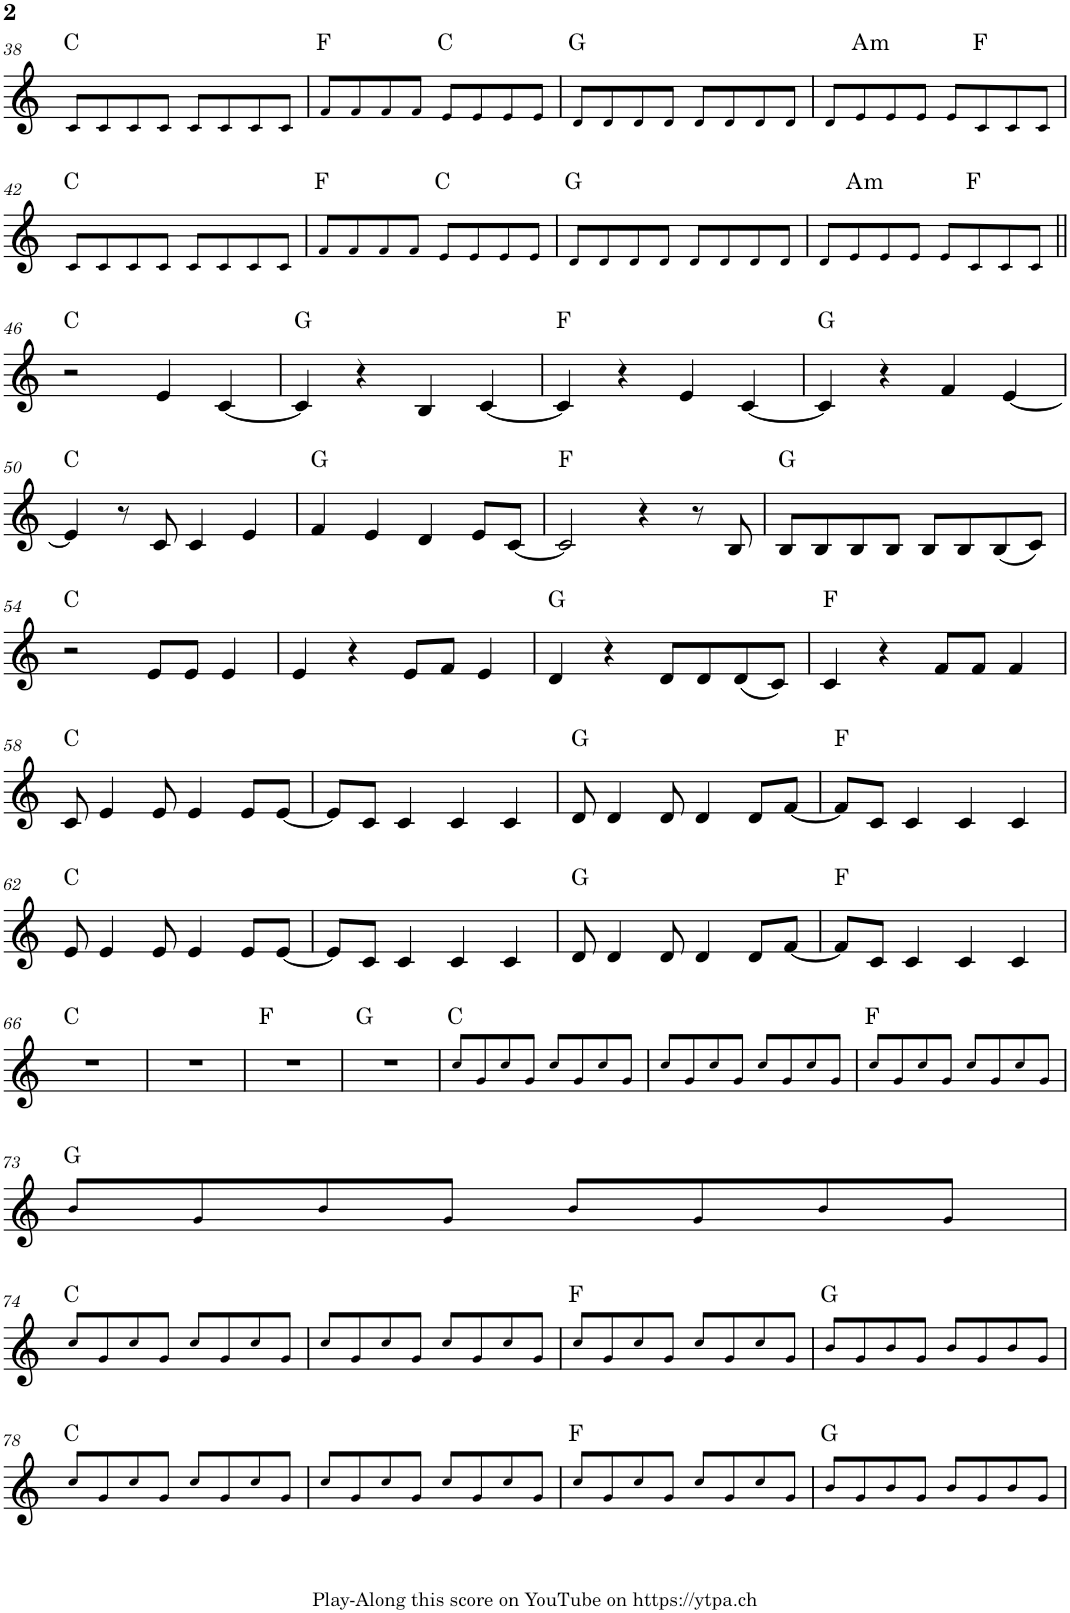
**kern	**harte
*part1	*part1
*staff1	*
*I"Piano	*
*I'Pno.	*
!!LO:PB:g=z
*clefG2	*
*k[]	*
*M4/4	*
=38	=38
8c!/L	C:maj
8c!/	.
8c!/	.
8c!/J	.
8c!/L	.
8c!/	.
8c!/	.
8c!/J	.
=39	=39
8f!/L	F:maj
8f!/	.
8f!/	.
8f!/J	.
8e!/L	C:maj
8e!/	.
8e!/	.
8e!/J	.
=40	=40
8d!/L	G:maj
8d!/	.
8d!/	.
8d!/J	.
8d!/L	.
8d!/	.
8d!/	.
8d!/J	.
=41	=41
8d!/L	.
!	!LO:H:kt=m
8e!/	A:min
8e!/	.
8e!/J	.
8e!/L	.
8c!/	F:maj
8c!/	.
8c!/J	.
!!LO:LB:g=z
=42	=42
8c!/L	C:maj
8c!/	.
8c!/	.
8c!/J	.
8c!/L	.
8c!/	.
8c!/	.
8c!/J	.
=43	=43
8f!/L	F:maj
8f!/	.
8f!/	.
8f!/J	.
8e!/L	C:maj
8e!/	.
8e!/	.
8e!/J	.
=44	=44
8d!/L	G:maj
8d!/	.
8d!/	.
8d!/J	.
8d!/L	.
8d!/	.
8d!/	.
8d!/J	.
=45	=45
8d!/L	.
!	!LO:H:kt=m
8e!/	A:min
8e!/	.
8e!/J	.
8e!/L	.
8c!/	F:maj
8c!/	.
8c!/J	.
!!LO:LB:g=z
=46||	=46||
2r	C:maj
4e/	.
[4c/	.
=47	=47
4c/]	G:maj
4r	.
4B/	.
[4c/	.
=48	=48
4c/]	F:maj
4r	.
4e/	.
[4c/	.
=49	=49
4c/]	G:maj
4r	.
4f/	.
[4e/	.
!!LO:LB:g=z
=50	=50
4e/]	C:maj
8r	.
8c/	.
4c/	.
4e/	.
=51	=51
4f/	G:maj
4e/	.
4d/	.
8e/L	.
[8c/J	.
=52	=52
2c/]	F:maj
4r	.
8r	.
8B/	.
=53	=53
8B/L	G:maj
8B/	.
8B/	.
8B/J	.
8B/L	.
8B/	.
(8B/	.
8c/J)	.
!!LO:LB:g=z
=54	=54
2r	C:maj
8e/L	.
8e/J	.
4e/	.
=55	=55
4e/	.
4r	.
8e/L	.
8f/J	.
4e/	.
=56	=56
4d/	G:maj
4r	.
8d/L	.
8d/	.
(8d/	.
8c/J)	.
=57	=57
4c/	F:maj
4r	.
8f/L	.
8f/J	.
4f/	.
!!LO:LB:g=z
=58	=58
8c/	C:maj
4e/	.
8e/	.
4e/	.
8e/L	.
[8e/J	.
=59	=59
8e/L]	.
8c/J	.
4c/	.
4c/	.
4c/	.
=60	=60
8d/	G:maj
4d/	.
8d/	.
4d/	.
8d/L	.
[8f/J	.
=61	=61
8f/L]	F:maj
8c/J	.
4c/	.
4c/	.
4c/	.
!!LO:LB:g=z
=62	=62
8e/	C:maj
4e/	.
8e/	.
4e/	.
8e/L	.
[8e/J	.
=63	=63
8e/L]	.
8c/J	.
4c/	.
4c/	.
4c/	.
=64	=64
8d/	G:maj
4d/	.
8d/	.
4d/	.
8d/L	.
[8f/J	.
=65	=65
8f/L]	F:maj
8c/J	.
4c/	.
4c/	.
4c/	.
!!LO:LB:g=z
=66	=66
1r	C:maj
=67	=67
1r	.
=68	=68
1r	F:maj
=69	=69
1r	G:maj
=70	=70
8cc!/L	C:maj
8g!/	.
8cc!/	.
8g!/J	.
8cc!/L	.
8g!/	.
8cc!/	.
8g!/J	.
=71	=71
8cc!/L	.
8g!/	.
8cc!/	.
8g!/J	.
8cc!/L	.
8g!/	.
8cc!/	.
8g!/J	.
=72	=72
8cc!/L	F:maj
8g!/	.
8cc!/	.
8g!/J	.
8cc!/L	.
8g!/	.
8cc!/	.
8g!/J	.
!!LO:LB:g=z
=73	=73
8b!/L	G:maj
8g!/	.
8b!/	.
8g!/J	.
8b!/L	.
8g!/	.
8b!/	.
8g!/J	.
!!LO:LB:g=z
=74	=74
8cc!/L	C:maj
8g!/	.
8cc!/	.
8g!/J	.
8cc!/L	.
8g!/	.
8cc!/	.
8g!/J	.
=75	=75
8cc!/L	.
8g!/	.
8cc!/	.
8g!/J	.
8cc!/L	.
8g!/	.
8cc!/	.
8g!/J	.
=76	=76
8cc!/L	F:maj
8g!/	.
8cc!/	.
8g!/J	.
8cc!/L	.
8g!/	.
8cc!/	.
8g!/J	.
=77	=77
8b!/L	G:maj
8g!/	.
8b!/	.
8g!/J	.
8b!/L	.
8g!/	.
8b!/	.
8g!/J	.
!!LO:LB:g=z
=78	=78
8cc!/L	C:maj
8g!/	.
8cc!/	.
8g!/J	.
8cc!/L	.
8g!/	.
8cc!/	.
8g!/J	.
=79	=79
8cc!/L	.
8g!/	.
8cc!/	.
8g!/J	.
8cc!/L	.
8g!/	.
8cc!/	.
8g!/J	.
=80	=80
8cc!/L	F:maj
8g!/	.
8cc!/	.
8g!/J	.
8cc!/L	.
8g!/	.
8cc!/	.
8g!/J	.
=81	=81
8b!/L	G:maj
8g!/	.
8b!/	.
8g!/J	.
8b!/L	.
8g!/	.
8b!/	.
8g!/J	.
=	=
*-	*-
